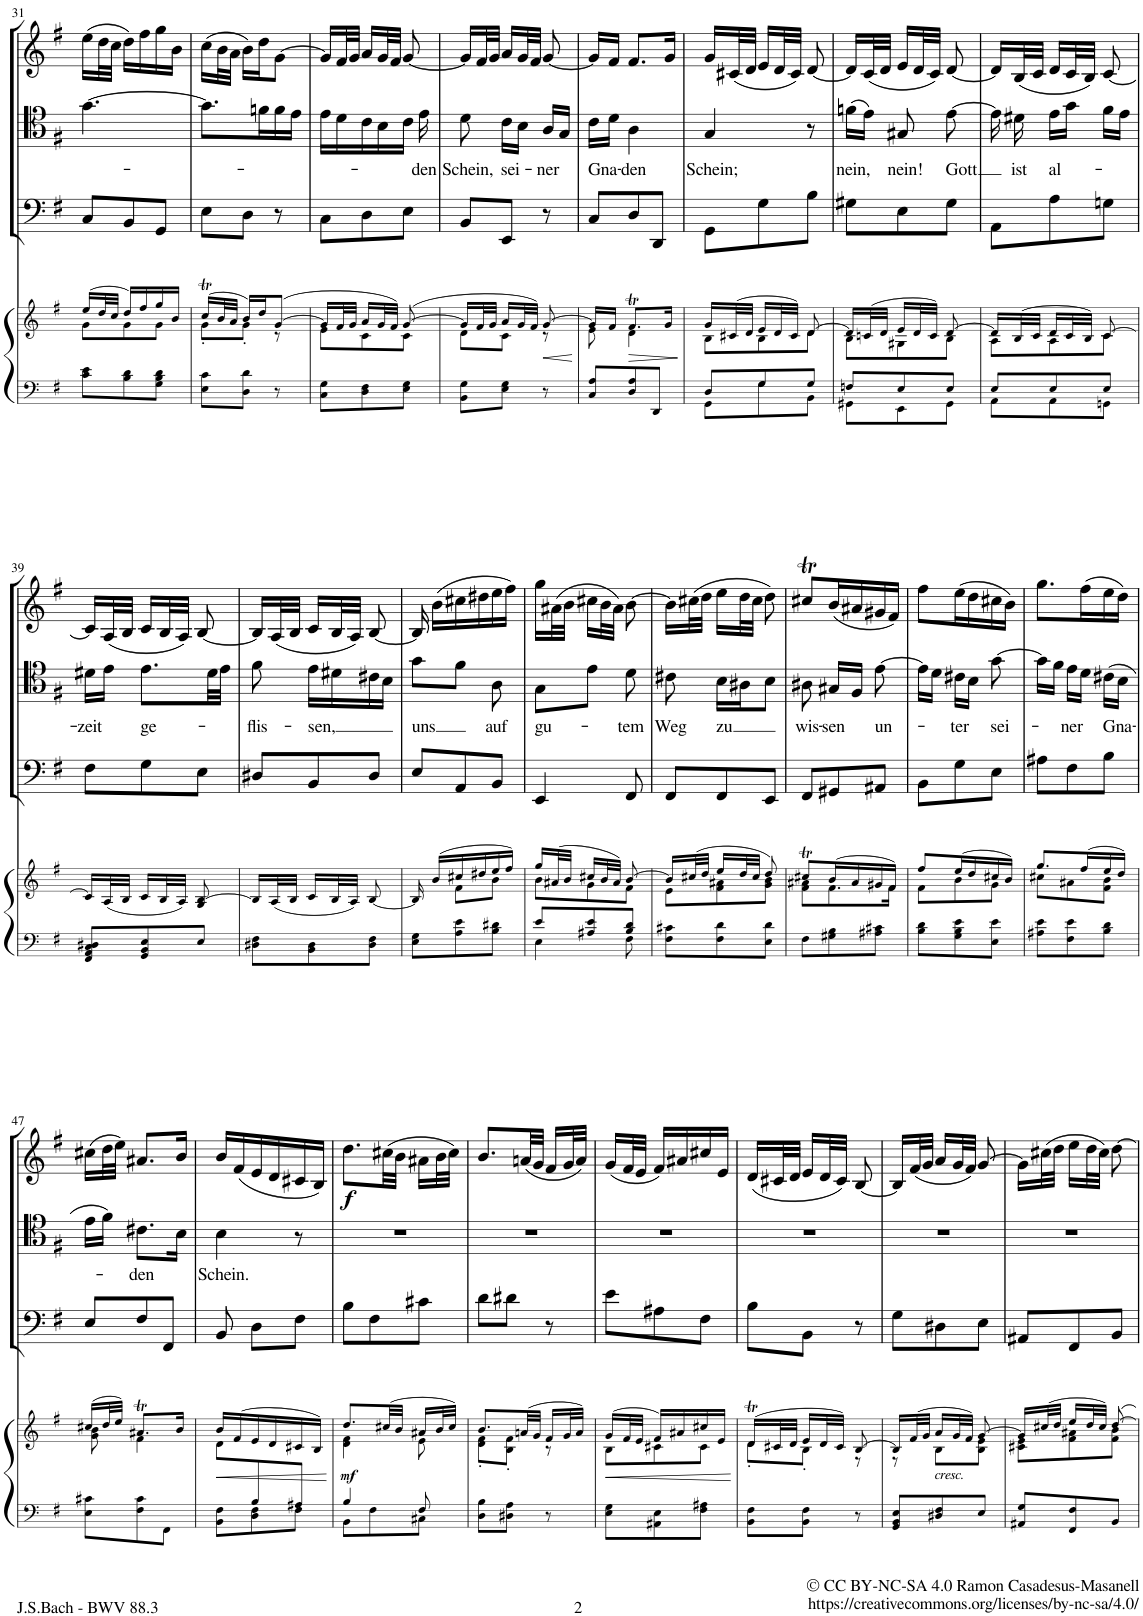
**kern	**kern	**dynam	**kern	**kern	**text	**kern	**dynam
*part4	*part4	*part4	*part3	*part2	*part2	*part1	*part1
*staff5	*staff4	*staff4/5	*staff3	*staff2	*staff2	*staff1	*staff1
*I"Piano reduction	*	*	*I"Continuo	*I"Tenore	*	*I"Oboe d'amore	*
*I'Pno	*	*	*	*	*	*I'Ob	*
!!LO:PB:g=z
*clefF4	*clefG2	*	*clefF4	*clefC4	*	*clefG2	*
*k[f#]	*k[f#]	*	*k[f#]	*k[f#]	*	*k[f#]	*
*M3/8	*M3/8	*	*M3/8	*M3/8	*	*M3/8	*
=31	=31	=31	=31	=31	=31	=31	=31
*	*^	*	*	*	*	*	*
8c\ 8e\L	(16ee/LL	8g\L	.	8C/L	[4.g\	.	(16ee\LL	.
.	32dd/L	.	.	.	.	.	32dd\L	.
.	32cc/JJJ	.	.	.	.	.	32cc\JJJ	.
8B\ 8d\	16dd/LL)	8g\	.	8BB/	.	.	16dd\LL)	.
.	16ff#/	.	.	.	.	.	16ff#\	.
8G\ 8B\ 8d\J	16gg/	8g\J	.	8GG/J	.	.	16gg\	.
.	16b/JJ	.	.	.	.	.	16b\JJ	.
=32	=32	=32	=32	=32	=32	=32	=32	=32
8E\ 8c\L	(16ccT/LL	8g'\L	.	8E\L	8.g\L]	.	(16cc\LL	.
.	32b/L	.	.	.	.	.	32b\L	.
.	32a/JJJ	.	.	.	.	.	32a\JJJ	.
8D\ 8d\J	16b/LL)	8g'\J	.	8D\J	.	.	16b\LL)	.
.	16dd/J	.	.	.	16fn\L	.	16dd\J	.
8r	([8g/J	8r	.	8r	16f\	.	[8g\J	.
.	.	.	.	.	16e\JJ	.	.	.
=33	=33	=33	=33	=33	=33	=33	=33	=33
8C\ 8G\L	16g/LL]	8e\L	.	8C\L	16e\LL	.	16g/LL]	.
.	32f#/L	.	.	.	16d\	.	32f#/L	.
.	32g/JJJ	.	.	.	.	.	32g/JJJ	.
8D\ 8F#\	16a/LL	8c\	.	8D\	16c\	.	16a/LL	.
.	32g/L	.	.	.	16B\	.	32g/L	.
.	32f#/JJJ)	.	.	.	.	.	32f#/JJJ	.
8E\ 8G\J	([8g/	8c\J	.	8E\J	16c\JJ	.	[8g/	.
!	!	!	!	!	!	!LO:LY:b	!	!
.	.	.	.	.	16e\	den	.	.
=34	=34	=34	=34	=34	=34	=34	=34	=34
!	!	!	!	!	!	!LO:LY:b	!	!
8BB\ 8G\L	16g/LL]	8d\L	.	8BB/L	8d\	Schein,	16g/LL]	.
.	32f#/L	.	.	.	.	.	32f#/L	.
.	32g/JJJ	.	.	.	.	.	32g/JJJ	.
!	!	!	!	!	!	!LO:LY:b	!	!
8E\ 8G\J	16a/LL	8c\J	.	8EE/J	16c\LL	sei-	16a/LL	.
.	32g/L	.	.	.	16B\JJ	.	32g/L	.
.	32f#/JJJ)	.	.	.	.	.	32f#/JJJ	.
!	!	!	!LO:HP:b	!	!	!LO:LY:b	!	!
8r	[8g/	8r	<	8r	16A/LL	-ner	[8g/	.
.	.	.	.	.	16G/JJ	.	.	.
*	*v	*v	*	*	*	*	*	*
.	.	[	.	.	.	.	.
=35	=35	=35	=35	=35	=35	=35	=35
*	*^	*	*	*	*	*	*
!	!	!	!	!	!	!LO:LY:b	!	!
8C/ 8A/L	16g/LL]	8e\	.	8C/L	16c\LL	Gna-	16g/LL]	.
.	16f#/JJ	.	.	.	16d\JJ	.	16f#/JJ	.
!	!	!	!LO:HP:b	!	!	!LO:LY:b	!	!
8D/ 8A/	8.f#t/L	4d\	>	8D/	4A\	-den	8.f#/L	.
8DD/J	.	.	.	8DD/J	.	.	.	.
.	16g/Jk	.	.	.	.	.	16g/Jk	.
*	*v	*v	*	*	*	*	*	*
.	.	]	.	.	.	.	.
=36	=36	=36	=36	=36	=36	=36	=36
*^	*^	*	*	*	*	*	*
!	!	!	!	!	!	!	!LO:LY:b	!	!
8D/L	8GG\L	16g/LL	8B\L	.	8GG\L	4G/	Schein;	16g/LL	.
.	.	(32c#X/L	.	.	.	.	.	(32c#X/L	.
.	.	32d/JJJ	.	.	.	.	.	32d/JJJ	.
8G/	8G\	16e/LL	8B\	.	8G\	.	.	16e/LL	.
.	.	32d/L	.	.	.	.	.	32d/L	.
.	.	32c#/JJJ)	.	.	.	.	.	32c#/JJJ)	.
8G/J	8BB\J	[8d/	8d\J	.	8B\J	8r	.	[8d/	.
=37	=37	=37	=37	=37	=37	=37	=37	=37	=37
!	!	!	!	!	!	!	!LO:LY:b	!	!
8Fn/L	8GG#X\L	16d/LL]	8B\L	.	8G#X\L	(16fn\LL	nein,	16d/LL]	.
.	.	(32cn/L	.	.	.	16e\JJ)	.	(32c/L	.
.	.	32d/JJJ	.	.	.	.	.	32d/JJJ	.
!	!	!	!	!	!	!	!LO:LY:b	!	!
8E/	8EE\	16e/LL	8G#X\	.	8E\	8G#X/	nein!	16e/LL	.
.	.	32d/L	.	.	.	.	.	32d/L	.
.	.	32c/JJJ)	.	.	.	.	.	32c/JJJ)	.
!	!	!	!	!	!	!	!LO:LY:b	!	!
8E/J	8GG#\J	[8d/	8B\J	.	8G#\J	[8e\	Gott	[8d/	.
=38	=38	=38	=38	=38	=38	=38	=38	=38	=38
8E/L	8AA\L	16d/LL]	8A\L	.	8AA\L	16e\]	.	16d/LL]	.
!	!	!	!	!	!	!	!LO:LY:b	!	!
.	.	(32B/L	.	.	.	16d#X\	ist	(32B/L	.
.	.	32c/JJJ	.	.	.	.	.	32c/JJJ	.
!	!	!	!	!	!	!	!LO:LY:b	!	!
8E/	8AA\	16d/LL	8A\	.	8A\	16e\LL	al-	16d/LL	.
.	.	32c/L	.	.	.	16g\JJ	.	32c/L	.
.	.	32B/JJJ)	.	.	.	.	.	32B/JJJ)	.
8E/J	8GGn\J	[8c/	8c\J	.	8Gn\J	16f#\LL	.	[8c/	.
.	.	.	.	.	.	16e\JJ	.	.	.
*v	*v	*	*	*	*	*	*	*	*
*	*v	*v	*	*	*	*	*	*
!!LO:LB:g=z
=39	=39	=39	=39	=39	=39	=39	=39
!	!	!	!	!	!LO:LY:b	!	!
8FF#/ 8AA/ 8C/ 8D#X/L	16c/LL]	.	8F#\L	16d#X\LL	-zeit	16c/LL]	.
.	(32A/L	.	.	16e\JJ	.	(32A/L	.
.	32B/JJJ	.	.	.	.	32B/JJJ	.
!	!	!	!	!	!LO:LY:b	!	!
8GG/ 8BB/ 8E/	16c/LL	.	8G\	8.e\L	ge-	16c/LL	.
.	32B/L	.	.	.	.	32B/L	.
.	32A/JJJ)	.	.	.	.	32A/JJJ)	.
8E/J	8G/ [8B/	.	8E\J	.	.	[8B/	.
.	.	.	.	32d#\LL	.	.	.
.	.	.	.	32e\JJJ	.	.	.
=40	=40	=40	=40	=40	=40	=40	=40
!	!	!	!	!	!LO:LY:b	!	!
8D#X\ 8F#\L	16B/LL]	.	8D#X/L	8f#\	flis-	16B/LL]	.
.	(32A/L	.	.	.	.	(32A/L	.
.	32B/JJJ	.	.	.	.	32B/JJJ	.
!	!	!	!	!	!LO:LY:b	!	!
8BB\ 8D#\	16c/LL	.	8BB/	16e\LL	-sen,	16c/LL	.
.	32B/L	.	.	16d#X\	.	32B/L	.
.	32A/JJJ)	.	.	.	.	32A/JJJ)	.
8D#\ 8F#\J	[8B/	.	8D#/J	16c#X\	.	[8B/	.
.	.	.	.	16B\JJ	.	.	.
=41	=41	=41	=41	=41	=41	=41	=41
*	*^	*	*	*	*	*	*
!	!	!	!	!	!	!LO:LY:b	!	!
8E\ 8G\L	16B/]	8ryy	.	8E/L	8g\L	uns	16B/]	.
.	(16b/LL	.	.	.	.	.	(16b\LL	.
8A\ 8e\	16cc#X/	8f#\L	.	8AA/	8f#\J	.	16cc#X\	.
.	16dd#X/	.	.	.	.	.	16dd#X\	.
!	!	!	!	!	!	!LO:LY:b	!	!
8B\ 8d#X\J	16ee/	8b\J	.	8BB/J	8A\	auf	16ee\	.
.	16ff#/JJ)	.	.	.	.	.	16ff#\JJ)	.
=42	=42	=42	=42	=42	=42	=42	=42	=42
*^	*	*	*	*	*	*	*	*
!	!	!	!	!	!	!	!LO:LY:b	!	!
8e/L	4E\	16gg/LL	8b\L	.	4EE/	8G\L	gu-	16gg\LL	.
.	.	(32a#X/L	.	.	.	.	.	(32a#X\L	.
.	.	32b/JJJ	.	.	.	.	.	32b\JJJ	.
8A#X/ 8e/	.	16cc#X/LL	8g\	.	.	8e\J	.	16cc#X\LL	.
.	.	32b/L	.	.	.	.	.	32b\L	.
.	.	32a#/JJJ)	.	.	.	.	.	32a#\JJJ)	.
!	!	!	!	!	!	!	!LO:LY:b	!	!
8B/ 8d/J	8F#\	[8b/	8f#\J	.	8FF#/	8d\	-tem	[8b\	.
=43	=43	=43	=43	=43	=43	=43	=43	=43	=43
!	!	!	!	!	!	!	!LO:LY:b	!	!
*v	*v	*	*	*	*	*	*	*	*
8F#\ 8c#X\L	16b/LL]	8e\L	.	8FF#/L	8c#X\	Weg	16b\LL]	.
.	(32cc#X/L	.	.	.	.	.	(32cc#X\L	.
.	32dd/JJJ	.	.	.	.	.	32dd\JJJ	.
!	!	!	!	!	!	!LO:LY:b	!	!
8F#\ 8d\	16ee/LL	8f#\ 8a#X\	.	8FF#/	16B\LL	zu	16ee\LL	.
.	32dd/L	.	.	.	16A#X\J	.	32dd\L	.
.	32cc#/JJJ	.	.	.	.	.	32cc#\JJJ	.
8E\ 8d\J	8dd/)	8g\ 8b\J	.	8EE/J	8B\J	.	8dd\)	.
=44	=44	=44	=44	=44	=44	=44	=44	=44
!	!	!	!	!	!	!LO:LY:b	!	!
8F#\L	8cc#Xt/L	8f#\ 8a#X\L	.	8FF#/L	8A#X\	wis-	8cc#Xt/L	.
!	!	!	!	!	!	!LO:LY:b	!	!
8G#X\ 8B\	(16b/L	8.f#\	.	8GG#X/	16G#X/LL	-sen	(16b/L	.
.	16a#/	.	.	.	16F#/JJ	.	16a#X/	.
!	!	!	!	!	!	!LO:LY:b	!	!
8A#X\ 8c#X\J	16g#X/	.	.	8AA#X/J	[8e\	un-	16g#X/	.
.	16f#/JJ)	16f#\Jk	.	.	.	.	16f#/JJ)	.
=45	=45	=45	=45	=45	=45	=45	=45	=45
8B\ 8d\L	8ff#/L	8f#\L	.	8BB\L	16e\LL]	.	8ff#\L	.
.	.	.	.	.	16d\JJ	.	.	.
!	!	!	!	!	!	!LO:LY:b	!	!
8G\ 8B\ 8e\	(16ee/L	8b\	.	8G\	16c#X\LL	-ter	(16ee\L	.
.	16dd/	.	.	.	16B\JJ	.	16dd\	.
!	!	!	!	!	!	!LO:LY:b	!	!
8E\ 8e\J	16cc#X/	8g\J	.	8E\J	[8g\	sei-	16cc#X\	.
.	16b/JJ)	.	.	.	.	.	16b\JJ)	.
=46	=46	=46	=46	=46	=46	=46	=46	=46
8A#X\ 8e\L	8.gg/L	8cc#X\L	.	8A#X\L	16g\LL]	.	8.gg\L	.
.	.	.	.	.	16f#\JJ	.	.	.
!	!	!	!	!	!	!LO:LY:b	!	!
8F#\ 8e\	.	8a#X\	.	8F#\	16e\LL	-ner	.	.
.	(16ff#/L	.	.	.	16d\JJ	.	(16ff#\L	.
!	!	!	!	!	!	!LO:LY:b	!	!
8B\ 8d\J	16ee/	8f#\ 8b\J	.	8B\J	(16c#X\LL	Gna-	16ee\	.
.	16dd/JJ)	.	.	.	16B\JJ	.	16dd\JJ)	.
!!LO:LB:g=z
=47	=47	=47	=47	=47	=47	=47	=47	=47
8E\ 8c#X\L	(16cc#X/LL	8g\ 8b\	.	8E/L	16e\LL	.	(16cc#X\LL	.
.	32dd/L	.	.	.	16f#\JJ)	.	32dd\L	.
.	32ee/JJJ)	.	.	.	.	.	32ee\JJJ)	.
!	!	!	!	!	!	!LO:LY:b	!	!
8F#\ 8c#\	8.a#Xt/L	4f#\	.	8F#/	8.c#X\L	-den	8.a#X/L	.
8FF#\J	.	.	.	8FF#/J	.	.	.	.
.	16b/Jk	.	.	.	16B\Jk	.	16b/Jk	.
=48	=48	=48	=48	=48	=48	=48	=48	=48
*^	*	*	*	*	*	*	*	*
!	!	!	!	!LO:HP:b	!	!	!LO:LY:b	!	!
8ryy	8BB\ 8F#\L	16b/LL	8d\L	<	8BB/	4B\	Schein.	16b/LL	.
.	.	(16f#/	.	.	.	.	.	(16f#/	.
8B/	8D\ 8F#\	16e/	4ryy	.	8D\L	.	.	16e/	.
.	.	16d/	.	.	.	.	.	16d/	.
8A#X/J	8F#\J	16c#X/	.	.	8F#\J	8r	.	16c#X/	.
.	.	16B/JJ)	.	.	.	.	.	16B/JJ)	.
*v	*v	*	*	*	*	*	*	*	*
*	*v	*v	*	*	*	*	*	*
.	.	[	.	.	.	.	.
=49	=49	=49	=49	=49	=49	=49	=49
*^	*^	*	*	*	*	*	*
!	!	!	!	!LO:DY:b	!	!	!	!	!LO:DY:b
4B/	8BB\L	8.dd/L	4d\ 4f#\	mf	8B\L	4.r	.	8.dd\L	f
.	8F#\	.	.	.	8F#\	.	.	.	.
.	.	(32cc#X/LL	.	.	.	.	.	(32cc#X\LL	.
.	.	32b/JJJ	.	.	.	.	.	32b\JJJ	.
8F#/	8C#X\J	16a#X/LL	8e\	.	8c#X\J	.	.	16a#X\LL	.
.	.	32b/L	.	.	.	.	.	32b\L	.
.	.	32cc#/JJJ)	.	.	.	.	.	32cc#\JJJ)	.
*v	*v	*	*	*	*	*	*	*	*
=50	=50	=50	=50	=50	=50	=50	=50	=50
8D\ 8B\L	8.b/L	8d\' 8f#\'L	.	8d\L	4.r	.	8.b/L	.
8D#X\ 8A\J	.	8B\' 8f#\'J	.	8d#X\J	.	.	.	.
.	(32an/LL	.	.	.	.	.	(32an/LL	.
.	32g/JJJ	.	.	.	.	.	32g/JJJ	.
8r	16f#/LL	8r	.	8r	.	.	16f#/LL	.
.	32g/L	.	.	.	.	.	32g/L	.
.	32a/JJJ)	.	.	.	.	.	32a/JJJ)	.
=51	=51	=51	=51	=51	=51	=51	=51	=51
!	!	!	!LO:HP:b	!	!	!	!	!
8E\ 8G\L	(16g/LL	8B\L	<	8e\L	4.r	.	(16g/LL	.
.	32f#/L	.	.	.	.	.	32f#/L	.
.	32e/JJJ	.	.	.	.	.	32e/JJJ	.
8AA#X\ 8E\	16f#/LL)	8c#X\	.	8A#X\	.	.	16f#/LL)	.
.	16a#X/	.	.	.	.	.	16a#X/	.
8F#\ 8A#X\J	16cc#X/	8c#\J	.	8F#\J	.	.	16cc#X/	.
.	16e/JJ	.	.	.	.	.	16e/JJ	.
*	*v	*v	*	*	*	*	*	*
.	.	[	.	.	.	.	.
=52	=52	=52	=52	=52	=52	=52	=52
*	*^	*	*	*	*	*	*
8BB\ 8F#\L	(16dT/LL	8d'\L	.	8B\L	4.r	.	(16d/LL	.
.	32c#X/L	.	.	.	.	.	32c#X/L	.
.	32d/JJJ	.	.	.	.	.	32d/JJJ	.
8BB\ 8F#\J	16e/LL	8B'\J	.	8BB\J	.	.	16e/LL	.
.	32d/L	.	.	.	.	.	32d/L	.
.	32c#/JJJ)	.	.	.	.	.	32c#/JJJ)	.
8r	[8B/	8r	.	8r	.	.	[8B/	.
=53	=53	=53	=53	=53	=53	=53	=53	=53
8GG/ 8BB/ 8E/L	16B/LL]	8r	.	8G\L	4.r	.	16B/LL]	.
.	(32f#/L	.	.	.	.	.	(32f#/L	.
.	32g/JJJ	.	.	.	.	.	32g/JJJ	.
!	!LO:TX:b:i:t=cresc.	!	!	!	!	!	!	!
8D#X/ 8F#/	16a/LL	8B\L	.	8D#X\	.	.	16a/LL	.
.	32g/L	.	.	.	.	.	32g/L	.
.	32f#/JJJ)	.	.	.	.	.	32f#/JJJ)	.
8E/J	[8g/	8B\ 8e\J	.	8E\J	.	.	[8g/	.
=54	=54	=54	=54	=54	=54	=54	=54	=54
8AA#X/ 8G/L	16g/LL]	8c#X\ 8e\L	.	8AA#X/L	4.r	.	16g\LL]	.
.	(32cc#X/L	.	.	.	.	.	(32cc#X\L	.
.	32dd/JJJ	.	.	.	.	.	32dd\JJJ	.
8FF#/ 8F#/	16ee/LL	8f#\ 8a#X\	.	8FF#/	.	.	16ee\LL	.
.	32dd/L	.	.	.	.	.	32dd\L	.
.	32cc#/JJJ)	.	.	.	.	.	32cc#\JJJ)	.
8BB/J	[8dd/	8f#\ 8b\J	.	8BB/J	.	.	[8dd\	.
*	*v	*v	*	*	*	*	*	*
=	=	=	=	=	=	=	=
*-	*-	*-	*-	*-	*-	*-	*-
